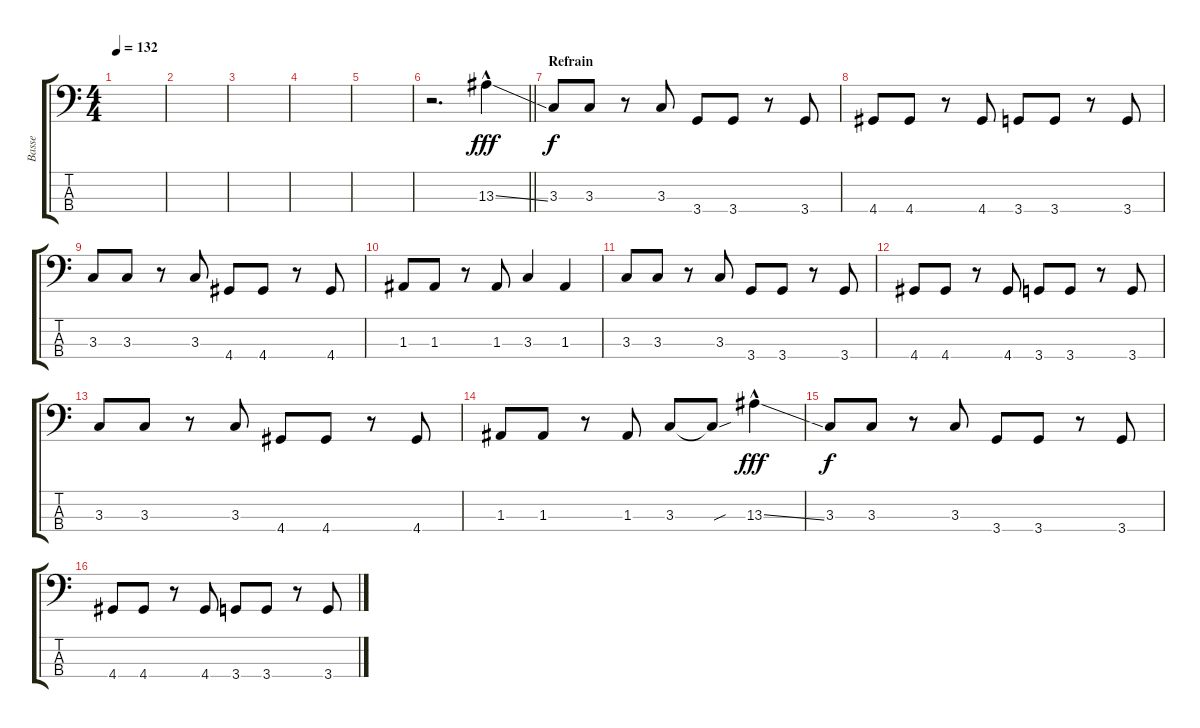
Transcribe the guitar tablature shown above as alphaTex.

\track ("Basse" "Basse") {instrument electricbassfinger}
\staff {score tabs}
\tuning (G2 D2 A1 E1) {hide}
\ts (4 4)
\tempo 132
\clef f4
\ks c
|
|
|
|
|
\barLineRight lightlight
r.2{d} 13.3{ss hac}.4{dy fff} |
\section ("" "Refrain")
3.3.8{dy f} 3.3.8 r.8 3.3.8 3.4.8 3.4.8 r.8 3.4.8 |
4.4.8 4.4.8 r.8 4.4.8 3.4.8 3.4.8 r.8 3.4.8 |
3.3.8 3.3.8 r.8 3.3.8 4.4.8 4.4.8 r.8 4.4.8 |
1.3.8 1.3.8 r.8 1.3.8 3.3.4 1.3.4 |
3.3.8 3.3.8 r.8 3.3.8 3.4.8 3.4.8 r.8 3.4.8 |
4.4.8 4.4.8 r.8 4.4.8 3.4.8 3.4.8 r.8 3.4.8 |
3.3.8 3.3.8 r.8 3.3.8 4.4.8 4.4.8 r.8 4.4.8 |
1.3.8 1.3.8 r.8 1.3.8 3.3.8 3.3{sou t}.8 13.3{ss hac}.4{dy fff} |
3.3.8{dy f} 3.3.8 r.8 3.3.8 3.4.8 3.4.8 r.8 3.4.8 |
4.4.8 4.4.8 r.8 4.4.8 3.4.8 3.4.8 r.8 3.4.8
